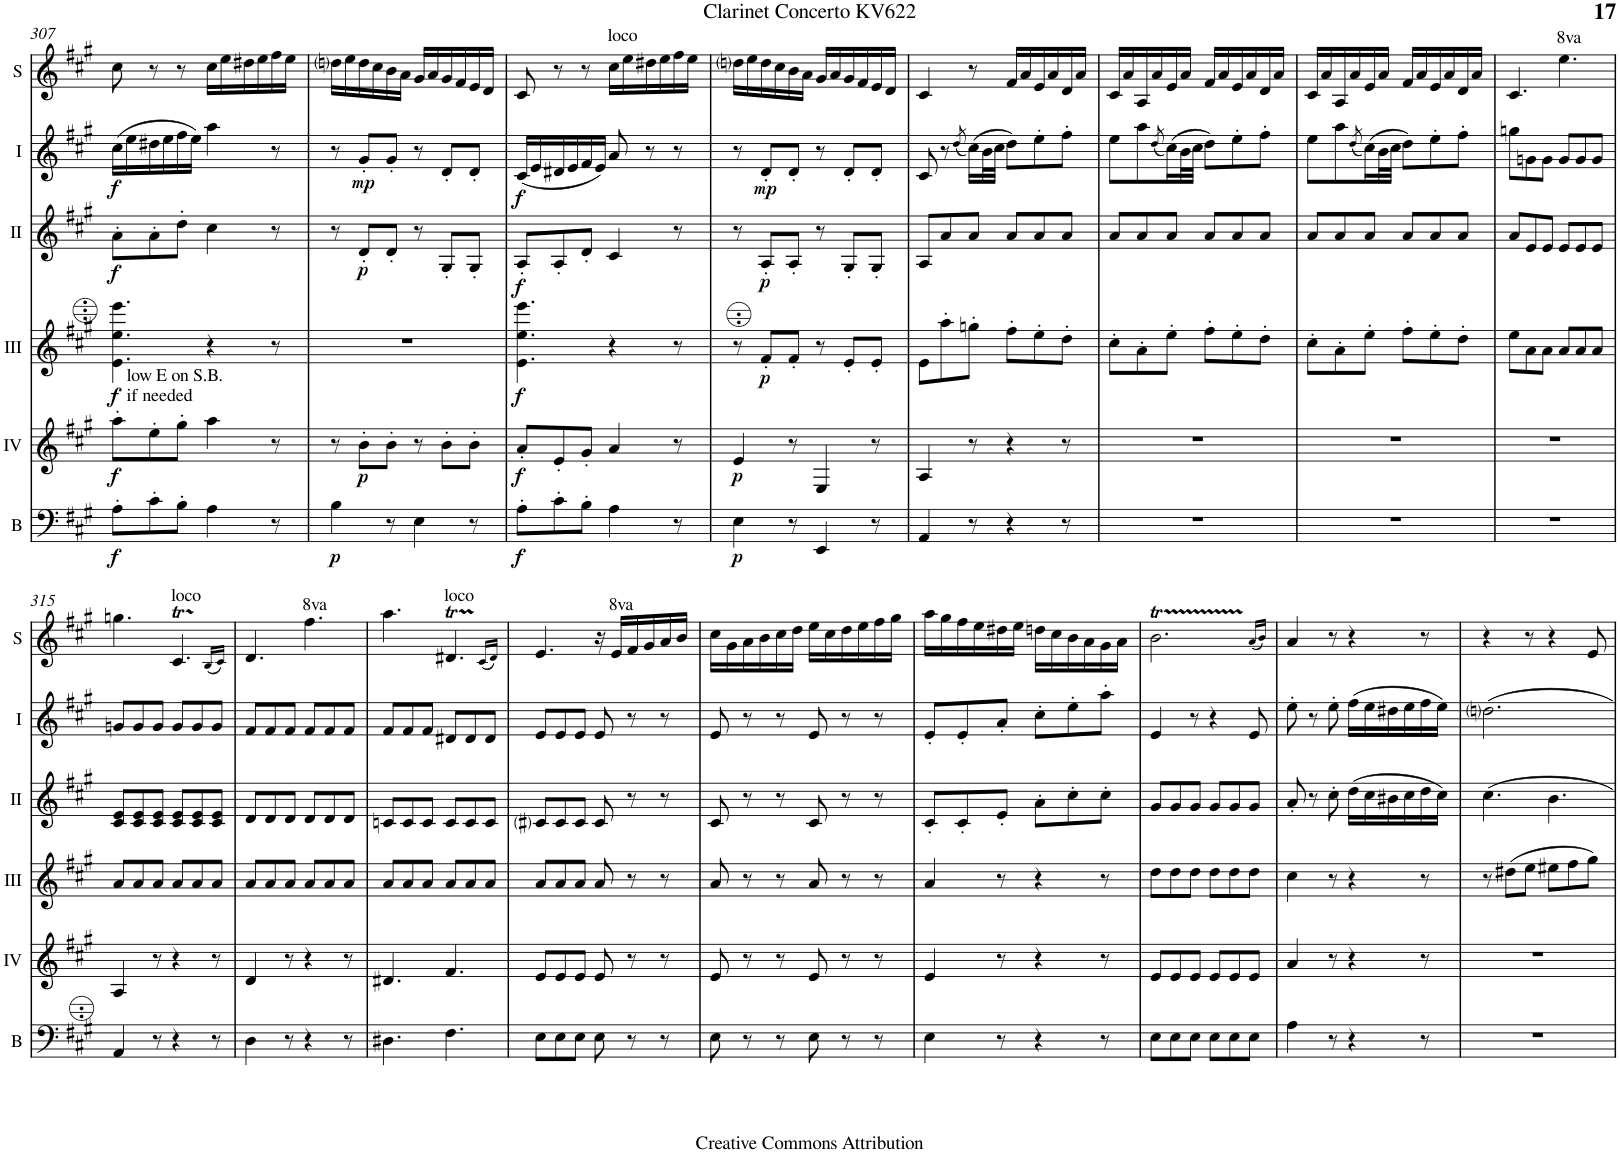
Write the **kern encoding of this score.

**kern	**dynam	**kern	**dynam	**kern	**dynam	**kern	**dynam	**kern	**dynam	**kern
*part6	*part6	*part5	*part5	*part4	*part4	*part3	*part3	*part2	*part2	*part1
*staff6	*staff6	*staff5	*staff5	*staff4	*staff4	*staff3	*staff3	*staff2	*staff2	*staff1
*I"Bass	*	*I"Acc. 4	*	*I"Acc. 3	*	*I"Acc. 2	*	*I"Acc. 1	*	*I"Solo bayan
*I'B	*	*	*	*	*	*	*	*	*	*I'S
!!LO:PB:g=z
*clefF4	*	*clefG2	*	*clefG2	*	*clefG2	*	*clefG2	*	*clefG2
*Trd7c12	*	*Trd7c12	*	*Trd7c12	*	*	*	*	*	*
*k[f#c#g#]	*	*k[f#c#g#]	*	*k[f#c#g#]	*	*k[f#c#g#]	*	*k[f#c#g#]	*	*k[f#c#g#]
*M6/8	*	*M6/8	*	*M6/8	*	*M6/8	*	*M6/8	*	*M6/8
=307	=307	=307	=307	=307	=307	=307	=307	=307	=307	=307
!	!LO:DY:b	!	!LO:DY:b	!	!LO:DY:b	!	!LO:DY:b	!	!LO:DY:b	!
*	*	*	*	*^	*	*	*	*	*	*
8A'\L	f	8aa'\L	f	4.e\ 4.ee\ 4.eee\	16ryy	f	8a'\L	f	(16cc#\LL	f	8cc#\
!	!	!	!	!	!LO:TX:b:t=low E on S.B.	!	!	!	!	!	!
!	!	!	!	!	!LO:TX:b:t=if needed	!	!	!	!	!	!
.	.	.	.	.	2ryy	.	.	.	16ee\	.	.
8c#'\	.	8ee'\	.	.	.	.	8a'\	.	16dd#X\	.	8r
.	.	.	.	.	.	.	.	.	16ee\	.	.
8B'\J	.	8gg#'\J	.	.	.	.	8dd'\J	.	16ff#\	.	8r
.	.	.	.	.	.	.	.	.	16ee\JJ)	.	.
4A\	.	4aa\	.	4r	.	.	4cc#\	.	4aa\	.	16cc#\LL
.	.	.	.	.	.	.	.	.	.	.	16ee\
.	.	.	.	.	.	.	.	.	.	.	16dd#X\
.	.	.	.	.	8.ryy	.	.	.	.	.	16ee\
8r	.	8r	.	8r	.	.	8r	.	8r	.	16ff#\
.	.	.	.	.	.	.	.	.	.	.	16ee\JJ
=308	=308	=308	=308	=308	=308	=308	=308	=308	=308	=308	=308
!	!LO:DY:b	!	!	!	!	!	!	!	!	!	!
*	*	*	*	*v	*v	*	*	*	*	*	*
4B\	p	8r	.	2.r	.	8r	.	8r	.	16ddni\LL
.	.	.	.	.	.	.	.	.	.	16ee\
!	!	!	!LO:DY:b	!	!	!	!LO:DY:b	!	!LO:DY:b	!
.	.	8b'\L	p	.	.	8d'/L	p	8g#'/L	mp	16dd\
.	.	.	.	.	.	.	.	.	.	16cc#\
8r	.	8b'\J	.	.	.	8d'/J	.	8g#'/J	.	16b\
.	.	.	.	.	.	.	.	.	.	16a\JJ
4E\	.	8r	.	.	.	8r	.	8r	.	16g#/LL
.	.	.	.	.	.	.	.	.	.	16a/
.	.	8b'\L	.	.	.	8G#'/L	.	8d'/L	.	16g#/
.	.	.	.	.	.	.	.	.	.	16f#/
8r	.	8b'\J	.	.	.	8G#'/J	.	8d'/J	.	16e/
.	.	.	.	.	.	.	.	.	.	16d/JJ
=309	=309	=309	=309	=309	=309	=309	=309	=309	=309	=309
!	!LO:DY:b	!	!LO:DY:b	!	!LO:DY:b	!	!LO:DY:b	!	!LO:DY:b	!
8A'\L	f	8a'/L	f	4.e\ 4.ee\ 4.eee\	f	8A'/L	f	(16c#/LL	f	8c#/
.	.	.	.	.	.	.	.	16e/	.	.
8c#'\	.	8e'/	.	.	.	8A'/	.	16d#X/	.	8r
.	.	.	.	.	.	.	.	16e/	.	.
8B'\J	.	8g#'/J	.	.	.	8d'/J	.	16f#/	.	8r
.	.	.	.	.	.	.	.	16e/JJ)	.	.
!	!	!	!	!	!	!	!	!	!	!LO:TX:a:t=loco
4A\	.	4a/	.	4r	.	4c#/	.	8a/	.	16c#\LL
.	.	.	.	.	.	.	.	.	.	16e\
.	.	.	.	.	.	.	.	8r	.	16d#X\
.	.	.	.	.	.	.	.	.	.	16e\
8r	.	8r	.	8r	.	8r	.	8r	.	16f#\
.	.	.	.	.	.	.	.	.	.	16e\JJ
=310	=310	=310	=310	=310	=310	=310	=310	=310	=310	=310
!	!LO:DY:b	!	!LO:DY:b	!	!	!	!	!	!	!
4E\	p	4e/	p	8r	.	8r	.	8r	.	16dni\LL
.	.	.	.	.	.	.	.	.	.	16e\
!	!	!	!	!	!LO:DY:b	!	!LO:DY:b	!	!LO:DY:b	!
.	.	.	.	8f#'/L	p	8A'/L	p	8d'/L	mp	16d\
.	.	.	.	.	.	.	.	.	.	16c#\
8r	.	8r	.	8f#'/J	.	8A'/J	.	8d'/J	.	16B\
.	.	.	.	.	.	.	.	.	.	16A\JJ
4EE/	.	4E/	.	8r	.	8r	.	8r	.	16G#/LL
.	.	.	.	.	.	.	.	.	.	16A/
.	.	.	.	8e'/L	.	8G#'/L	.	8d'/L	.	16G#/
.	.	.	.	.	.	.	.	.	.	16F#/
8r	.	8r	.	8e'/J	.	8G#'/J	.	8d'/J	.	16E/
.	.	.	.	.	.	.	.	.	.	16D/JJ
=311	=311	=311	=311	=311	=311	=311	=311	=311	=311	=311
4AA/	.	4A/	.	8e\L	.	8A/L	.	8c#/	.	4C#/
.	.	.	.	8aa'\	.	8a/	.	8r	.	.
.	.	.	.	.	.	.	.	(8qdd/	.	.
8r	.	8r	.	8ggn'\J	.	8a/J	.	(16cc#\LL)	.	8r
.	.	.	.	.	.	.	.	32b\L	.	.
.	.	.	.	.	.	.	.	32cc#\JJJ	.	.
4r	.	4r	.	8ff#'\L	.	8a/L	.	8dd\L)	.	16F#/LL
.	.	.	.	.	.	.	.	.	.	16A/
.	.	.	.	8ee'\	.	8a/	.	8ee'\	.	16E/
.	.	.	.	.	.	.	.	.	.	16A/
8r	.	8r	.	8dd'\J	.	8a/J	.	8ff#'\J	.	16D/
.	.	.	.	.	.	.	.	.	.	16A/JJ
=312	=312	=312	=312	=312	=312	=312	=312	=312	=312	=312
2.r	.	2.r	.	8cc#'\L	.	8a/L	.	8ee\L	.	16C#/LL
.	.	.	.	.	.	.	.	.	.	16A/
.	.	.	.	8a'\	.	8a/	.	8aa\	.	16AA/
.	.	.	.	.	.	.	.	.	.	16A/
.	.	.	.	.	.	.	.	(8qdd/	.	.
.	.	.	.	8ee'\J	.	8a/J	.	(16cc#\L)	.	16E/
.	.	.	.	.	.	.	.	32b\L	.	16A/JJ
.	.	.	.	.	.	.	.	32cc#\JJJ	.	.
.	.	.	.	8ff#'\L	.	8a/L	.	8dd\L)	.	16F#/LL
.	.	.	.	.	.	.	.	.	.	16A/
.	.	.	.	8ee'\	.	8a/	.	8ee'\	.	16E/
.	.	.	.	.	.	.	.	.	.	16A/
.	.	.	.	8dd'\J	.	8a/J	.	8ff#'\J	.	16D/
.	.	.	.	.	.	.	.	.	.	16A/JJ
=313	=313	=313	=313	=313	=313	=313	=313	=313	=313	=313
2.r	.	2.r	.	8cc#'\L	.	8a/L	.	8ee\L	.	16C#/LL
.	.	.	.	.	.	.	.	.	.	16A/
.	.	.	.	8a'\	.	8a/	.	8aa\	.	16AA/
.	.	.	.	.	.	.	.	.	.	16A/
.	.	.	.	.	.	.	.	(8qdd/	.	.
.	.	.	.	8ee'\J	.	8a/J	.	(16cc#\L)	.	16E/
.	.	.	.	.	.	.	.	32b\L	.	16A/JJ
.	.	.	.	.	.	.	.	32cc#\JJJ	.	.
.	.	.	.	8ff#'\L	.	8a/L	.	8dd\L)	.	16F#/LL
.	.	.	.	.	.	.	.	.	.	16A/
.	.	.	.	8ee'\	.	8a/	.	8ee'\	.	16E/
.	.	.	.	.	.	.	.	.	.	16A/
.	.	.	.	8dd'\J	.	8a/J	.	8ff#'\J	.	16D/
.	.	.	.	.	.	.	.	.	.	16A/JJ
=314	=314	=314	=314	=314	=314	=314	=314	=314	=314	=314
2.r	.	2.r	.	8ee\L	.	8a/L	.	8ggn\L	.	4.C#/
.	.	.	.	8a\	.	8e/	.	8gn\	.	.
.	.	.	.	8a\J	.	8e/J	.	8g\J	.	.
!	!	!	!	!	!	!	!	!	!	!LO:TX:a:t=8va
.	.	.	.	8a/L	.	8e/L	.	8g/L	.	4.ee\
.	.	.	.	8a/	.	8e/	.	8g/	.	.
.	.	.	.	8a/J	.	8e/J	.	8g/J	.	.
!!LO:LB:g=z
=315	=315	=315	=315	=315	=315	=315	=315	=315	=315	=315
4AA/	.	4A/	.	8a/L	.	8c#/ 8e/L	.	8gn/L	.	4.ggn\
.	.	.	.	8a/	.	8c#/ 8e/	.	8g/	.	.
8r	.	8r	.	8a/J	.	8c#/ 8e/J	.	8g/J	.	.
!	!	!	!	!	!	!	!	!	!	!LO:TX:a:t=loco
4r	.	4r	.	8a/L	.	8c#/ 8e/L	.	8g/L	.	4.C#t/
.	.	.	.	8a/	.	8c#/ 8e/	.	8g/	.	.
8r	.	8r	.	8a/J	.	8c#/ 8e/J	.	8g/J	.	.
.	.	.	.	.	.	.	.	.	.	(16qBB/LL
.	.	.	.	.	.	.	.	.	.	16qC#/JJ)
=316	=316	=316	=316	=316	=316	=316	=316	=316	=316	=316
4D\	.	4d/	.	8a/L	.	8d/L	.	8f#/L	.	4.D/
.	.	.	.	8a/	.	8d/	.	8f#/	.	.
8r	.	8r	.	8a/J	.	8d/J	.	8f#/J	.	.
!	!	!	!	!	!	!	!	!	!	!LO:TX:a:t=8va
4r	.	4r	.	8a/L	.	8d/L	.	8f#/L	.	4.ff#\
.	.	.	.	8a/	.	8d/	.	8f#/	.	.
8r	.	8r	.	8a/J	.	8d/J	.	8f#/J	.	.
=317	=317	=317	=317	=317	=317	=317	=317	=317	=317	=317
4.D#X\	.	4.d#X/	.	8a/L	.	8cn/L	.	8f#/L	.	4.aa\
.	.	.	.	8a/	.	8c/	.	8f#/	.	.
.	.	.	.	8a/J	.	8c/J	.	8f#/J	.	.
!	!	!	!	!	!	!	!	!	!	!LO:TX:a:t=loco
4.F#\	.	4.f#/	.	8a/L	.	8c/L	.	8d#X/L	.	4.D#Xt/
.	.	.	.	8a/	.	8c/	.	8d#/	.	.
.	.	.	.	8a/J	.	8c/J	.	8d#/J	.	.
.	.	.	.	.	.	.	.	.	.	(16qC#/LL
.	.	.	.	.	.	.	.	.	.	16qD#/JJ)
=318	=318	=318	=318	=318	=318	=318	=318	=318	=318	=318
8E\L	.	8e/L	.	8a/L	.	8c#i/L	.	8e/L	.	4.E/
8E\	.	8e/	.	8a/	.	8c#/	.	8e/	.	.
8E\J	.	8e/J	.	8a/J	.	8c#/J	.	8e/J	.	.
8E\	.	8e/	.	8a/	.	8c#/	.	8e/	.	16r
!	!	!	!	!	!	!	!	!	!	!LO:TX:a:t=8va
.	.	.	.	.	.	.	.	.	.	16e/LL
8r	.	8r	.	8r	.	8r	.	8r	.	16f#/
.	.	.	.	.	.	.	.	.	.	16g#/
8r	.	8r	.	8r	.	8r	.	8r	.	16a/
.	.	.	.	.	.	.	.	.	.	16b/JJ
=319	=319	=319	=319	=319	=319	=319	=319	=319	=319	=319
8E\	.	8e/	.	8a/	.	8c#/	.	8e/	.	16cc#\LL
.	.	.	.	.	.	.	.	.	.	16g#\
8r	.	8r	.	8r	.	8r	.	8r	.	16a\
.	.	.	.	.	.	.	.	.	.	16b\
8r	.	8r	.	8r	.	8r	.	8r	.	16cc#\
.	.	.	.	.	.	.	.	.	.	16dd\JJ
8E\	.	8e/	.	8a/	.	8c#/	.	8e/	.	16ee\LL
.	.	.	.	.	.	.	.	.	.	16cc#\
8r	.	8r	.	8r	.	8r	.	8r	.	16dd\
.	.	.	.	.	.	.	.	.	.	16ee\
8r	.	8r	.	8r	.	8r	.	8r	.	16ff#\
.	.	.	.	.	.	.	.	.	.	16gg#\JJ
=320	=320	=320	=320	=320	=320	=320	=320	=320	=320	=320
4E\	.	4e/	.	4a/	.	8c#'/L	.	8e'/L	.	16aa\LL
.	.	.	.	.	.	.	.	.	.	16gg#\
.	.	.	.	.	.	8c#'/	.	8e'/	.	16ff#\
.	.	.	.	.	.	.	.	.	.	16ee\
8r	.	8r	.	8r	.	8e'/J	.	8a'/J	.	16dd#X\
.	.	.	.	.	.	.	.	.	.	16ee\JJ
4r	.	4r	.	4r	.	8a'\L	.	8cc#'\L	.	16ddn\LL
.	.	.	.	.	.	.	.	.	.	16cc#\
.	.	.	.	.	.	8cc#'\	.	8ee'\	.	16b\
.	.	.	.	.	.	.	.	.	.	16a\
8r	.	8r	.	8r	.	8cc#'\J	.	8aa'\J	.	16g#\
.	.	.	.	.	.	.	.	.	.	16a\JJ
=321	=321	=321	=321	=321	=321	=321	=321	=321	=321	=321
8E\L	.	8e/L	.	8dd\L	.	8g#/L	.	4e/	.	2.bT\
8E\	.	8e/	.	8dd\	.	8g#/	.	.	.	.
8E\J	.	8e/J	.	8dd\J	.	8g#/J	.	8r	.	.
8E\L	.	8e/L	.	8dd\L	.	8g#/L	.	4r	.	.
8E\	.	8e/	.	8dd\	.	8g#/	.	.	.	.
8E\J	.	8e/J	.	8dd\J	.	8g#/J	.	8e/	.	.
.	.	.	.	.	.	.	.	.	.	(16qa/LL
.	.	.	.	.	.	.	.	.	.	16qb/JJ)
=322	=322	=322	=322	=322	=322	=322	=322	=322	=322	=322
4A\	.	4a/	.	4cc#\	.	8a'/	.	8ee'\	.	4a/
.	.	.	.	.	.	8r	.	8r	.	.
8r	.	8r	.	8r	.	8cc#'\	.	8ee'\	.	8r
4r	.	4r	.	4r	.	(16dd\LL	.	(16ff#\LL	.	4r
.	.	.	.	.	.	16cc#\	.	16ee\	.	.
.	.	.	.	.	.	16b#X\	.	16dd#X\	.	.
.	.	.	.	.	.	16cc#\	.	16ee\	.	.
8r	.	8r	.	8r	.	16dd\	.	16ff#\	.	8r
.	.	.	.	.	.	16cc#\JJ)	.	16ee\JJ)	.	.
=323	=323	=323	=323	=323	=323	=323	=323	=323	=323	=323
2.r	.	2.r	.	8r	.	4.cc#\	.	2.ddni\	.	4r
.	.	.	.	(8dd#X\L	.	.	.	.	.	.
.	.	.	.	8ee\J	.	.	.	.	.	8r
.	.	.	.	8ee#X\L	.	4.b\	.	.	.	4r
.	.	.	.	8ff#\	.	.	.	.	.	.
.	.	.	.	8gg#\J)	.	.	.	.	.	8e/
=	=	=	=	=	=	=	=	=	=	=
*-	*-	*-	*-	*-	*-	*-	*-	*-	*-	*-
